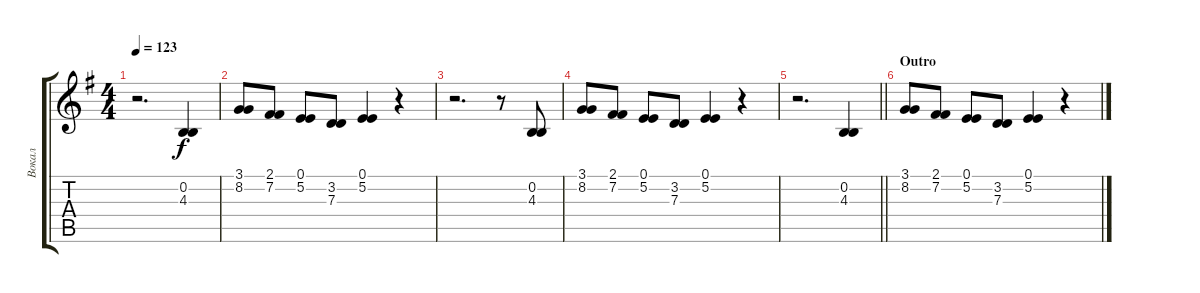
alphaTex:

\track ("Вокал" "Вокал") {instrument trumpet}
\staff {score tabs}
\tuning (E4 B3 G3 D3 A2 E2) {hide}
\ts (4 4)
\tempo 123
\clef g2
\ks eminor
r.2{d dy f} (0.2 4.3).4 |
(3.1 8.2).8 (2.1 7.2).8 (0.1 5.2).8 (3.2 7.3).8 (0.1 5.2).4 r.4 |
r.2{d} r.8 (0.2 4.3).8 |
(3.1 8.2).8 (2.1 7.2).8 (0.1 5.2).8 (3.2 7.3).8 (0.1 5.2).4 r.4 |
\barLineRight lightlight
r.2{d} (0.2 4.3).4 |
\section ("" "Outro")
(3.1 8.2).8 (2.1 7.2).8 (0.1 5.2).8 (3.2 7.3).8 (0.1 5.2).4 r.4
